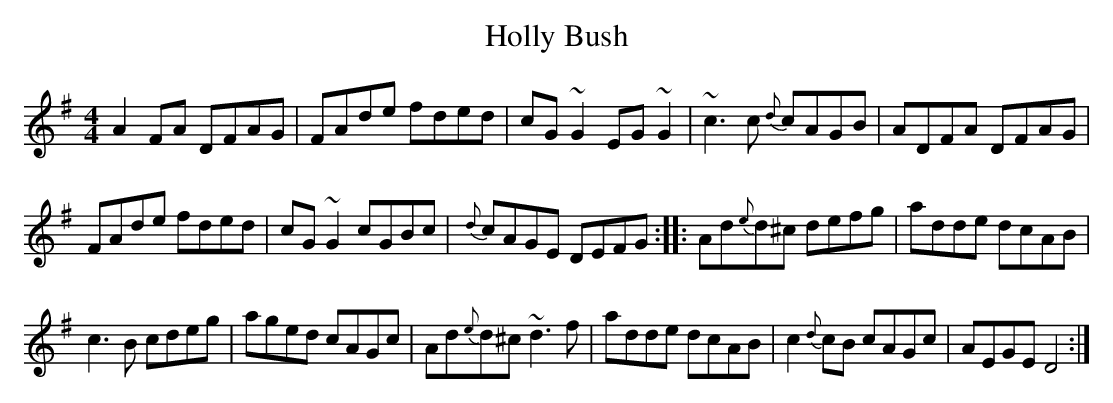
X:1
T:Holly Bush
M:4/4
L:1/8
K:G %that is a D-C type tune (1 sharp)
A2FA DFAG | FAde fded | cG~G2 EG~G2 |~c3c {d}cAGB | ADFA DFAG |
FAde fded | cG~G2 cGBc| {d}cAGE DEFG:: Ad{e}d^c defg | adde dcAB |
c3B cdeg | aged cAGc | Ad{e}d^c ~d3f | adde dcAB | c2{d}cB cAGc | AEGE D4 :|
